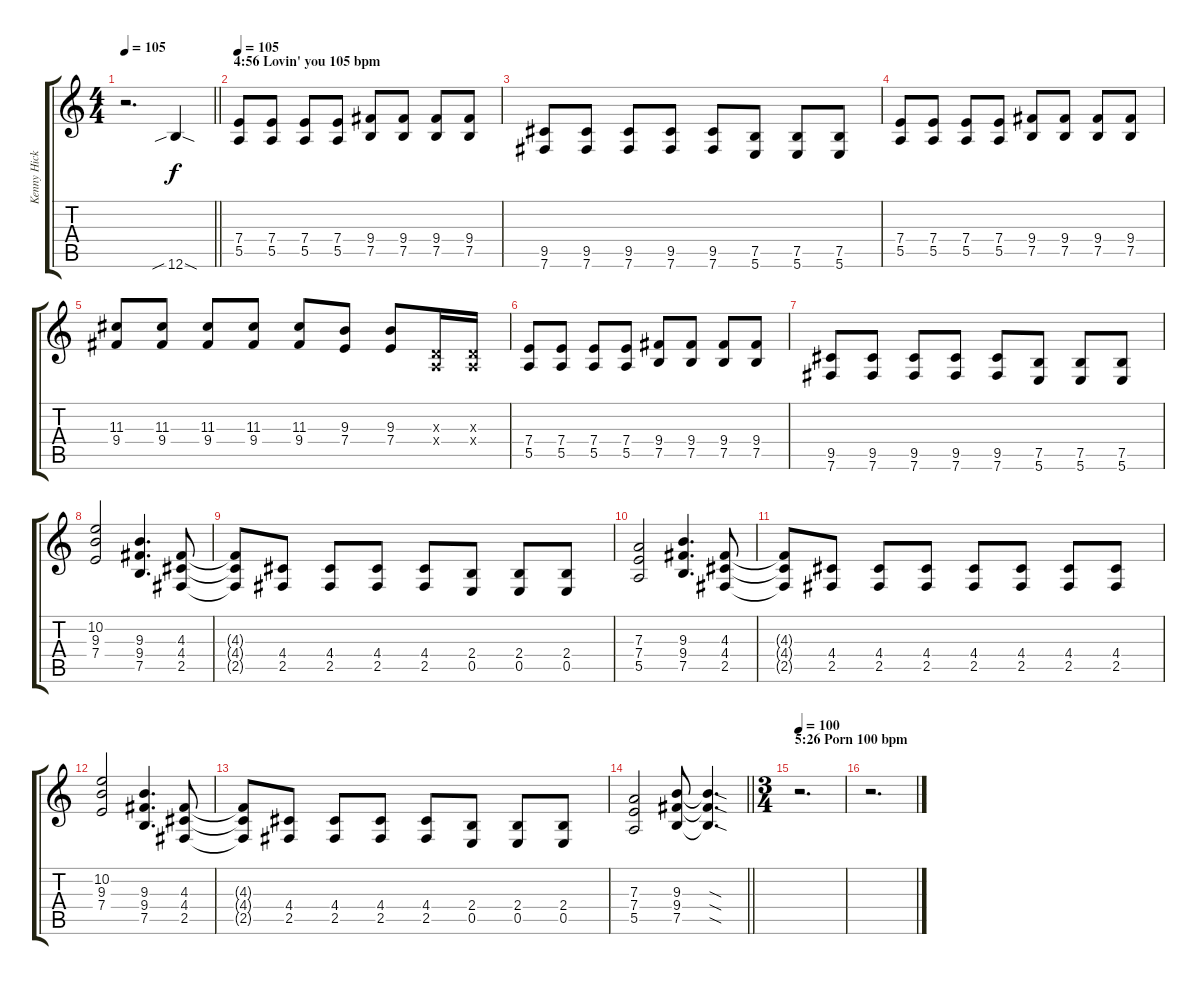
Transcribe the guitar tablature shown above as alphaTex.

\track ("Kenny Hickey (Guitar)" "Kenny Hick") {instrument overdrivenguitar}
\staff {score tabs}
\tuning (B3 Gb3 D3 A2 E2 B1) {hide}
\ts (4 4)
\tempo 105
\clef g2
\barLineRight lightlight
\ks c
r.2{d dy f} 12.6{sib sod}.4 |
\section ("" "4:56 Lovin' you 105 bpm")
\tempo 105
(7.4 5.5).8 (7.4 5.5).8 (7.4 5.5).8 (7.4 5.5).8 (9.4 7.5).8 (9.4 7.5).8 (9.4 7.5).8 (9.4 7.5).8 |
(9.5 7.6).8 (9.5 7.6).8 (9.5 7.6).8 (9.5 7.6).8 (9.5 7.6).8 (7.5 5.6).8 (7.5 5.6).8 (7.5 5.6).8 |
(7.4 5.5).8 (7.4 5.5).8 (7.4 5.5).8 (7.4 5.5).8 (9.4 7.5).8 (9.4 7.5).8 (9.4 7.5).8 (9.4 7.5).8 |
(11.3 9.4).8 (11.3 9.4).8 (11.3 9.4).8 (11.3 9.4).8 (11.3 9.4).8 (9.3 7.4).8 (9.3 7.4).8 (0.3{x} 0.4{x}).16 (0.3{x} 0.4{x}).16 |
(7.4 5.5).8 (7.4 5.5).8 (7.4 5.5).8 (7.4 5.5).8 (9.4 7.5).8 (9.4 7.5).8 (9.4 7.5).8 (9.4 7.5).8 |
(9.5 7.6).8 (9.5 7.6).8 (9.5 7.6).8 (9.5 7.6).8 (9.5 7.6).8 (7.5 5.6).8 (7.5 5.6).8 (7.5 5.6).8 |
(10.2 9.3 7.4).2 (9.3 9.4 7.5).4{d} (4.3 4.4 2.5).8 |
(4.3{t} 4.4{t} 2.5{t}).8 (4.4 2.5).8 (4.4 2.5).8 (4.4 2.5).8 (4.4 2.5).8 (2.4 0.5).8 (2.4 0.5).8 (2.4 0.5).8 |
(7.3 7.4 5.5).2 (9.3 9.4 7.5).4{d} (4.3 4.4 2.5).8 |
(4.3{t} 4.4{t} 2.5{t}).8 (4.4 2.5).8 (4.4 2.5).8 (4.4 2.5).8 (4.4 2.5).8 (4.4 2.5).8 (4.4 2.5).8 (4.4 2.5).8 |
(10.2 9.3 7.4).2 (9.3 9.4 7.5).4{d} (4.3 4.4 2.5).8 |
(4.3{t} 4.4{t} 2.5{t}).8 (4.4 2.5).8 (4.4 2.5).8 (4.4 2.5).8 (4.4 2.5).8 (2.4 0.5).8 (2.4 0.5).8 (2.4 0.5).8 |
\barLineRight lightlight
(7.3 7.4 5.5).2 (9.3 9.4 7.5).8 (9.3{sod t} 9.4{sod t} 7.5{sod t}).4{d} |
\ts (3 4)
\section ("" "5:26 Porn 100 bpm")
\tempo 100
r.2{d} |
r.2{d}
